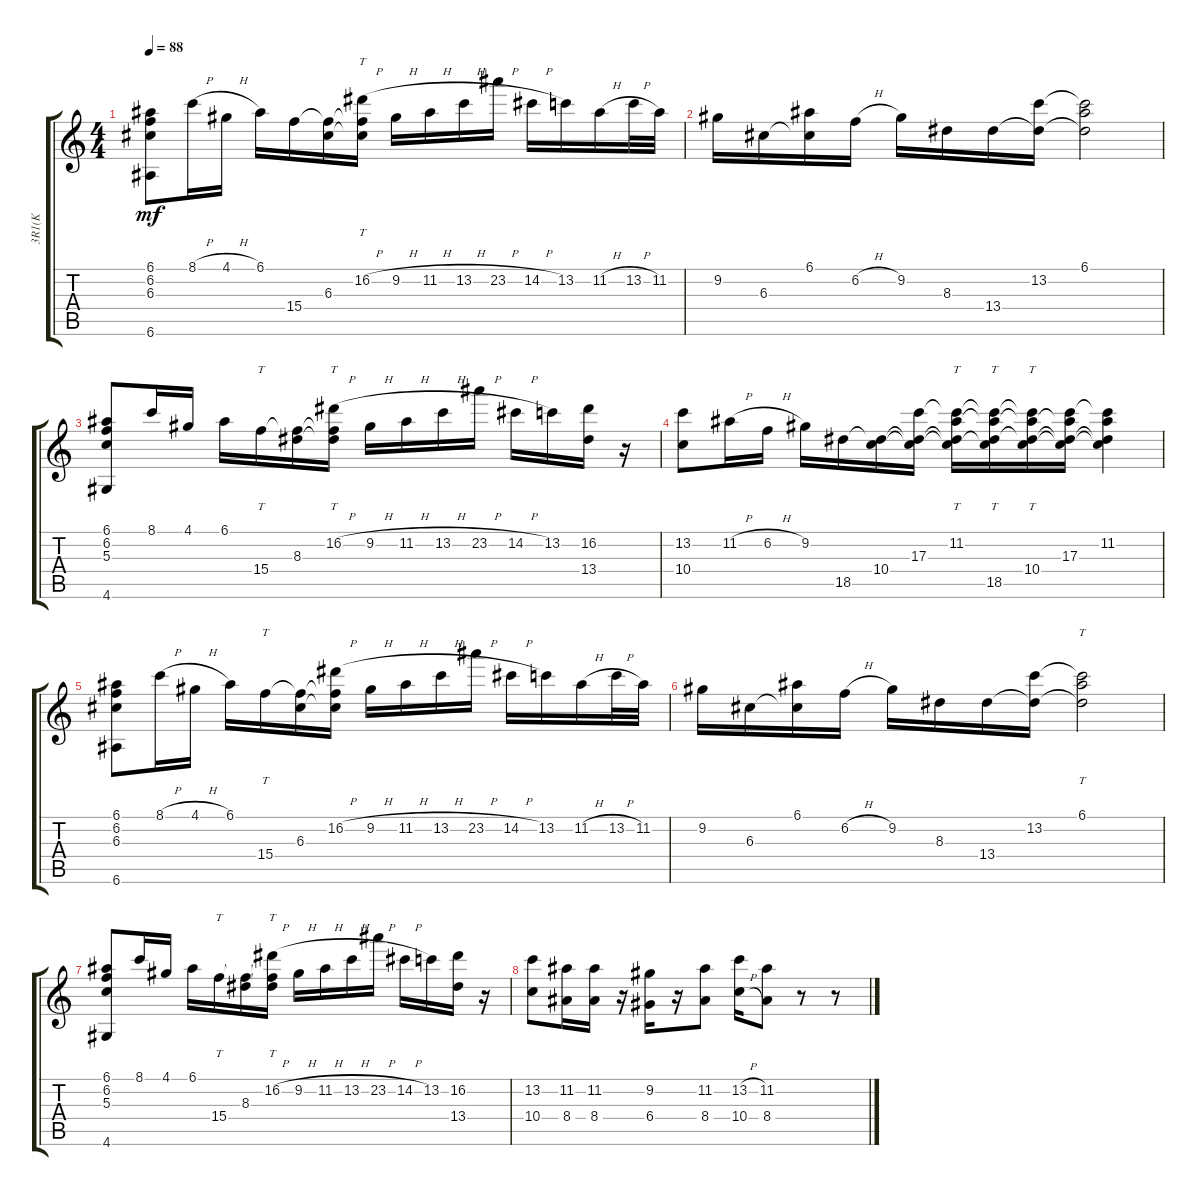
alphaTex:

\track ("3R1(K" "3R1(K") {instrument electricguitarclean}
\staff {score tabs}
\tuning (E4 B3 G3 D3 A2 E2) {hide}
\ts (4 4)
\tempo 88
\clef g2
\ks c
(6.1 6.2 6.3 6.6).8{dy mf} 8.1{h}.16 4.1{h}.16 6.1.16 15.4.16 (6.3 15.4{t}).16 (16.2{h} 6.3{t} 15.4{t}).16{tt} 9.2{h}.16 11.2{h}.16 13.2{h}.16 23.2{h}.16 14.2{h}.16 13.2.16 11.2{h}.16 13.2{h}.32 11.2.32 |
9.2.16 6.3.16 (6.1 6.3{t}).16 6.2{h}.16 9.2.16 8.3.16 13.4.16 (13.2 13.4{t}).16 (6.1 13.2{t} 13.4{t}).2 |
(6.1 6.2 5.3 4.6).8 8.1.16 4.1.16 6.1.16 15.4.16{tt} (8.3 15.4{t}).16 (16.2{h} 8.3{t} 15.4{t}).16{tt} 9.2{h}.16 11.2{h}.16 13.2{h}.16 23.2{h}.16 14.2{h}.16 13.2.16 (16.2 13.4).16 r.16 |
(13.2 10.4).8 11.2{h}.16 6.2{h}.16 9.2.16 18.5.16 (10.4 18.5{t}).16 (17.3 10.4{t} 18.5{t}).16 (11.2 17.3{t} 10.4{t} 18.5{t}).16{tt} (11.2{t} 17.3{t} 10.4{t} 18.5).16{tt} (11.2{t} 17.3{t} 10.4 18.5{t}).16{tt} (11.2{t} 17.3 10.4{t} 18.5{t}).16 (11.2 17.3{t} 10.4{t} 18.5{t}).4 |
(6.1 6.2 6.3 6.6).8 8.1{h}.16 4.1{h}.16 6.1.16 15.4.16{tt} (6.3 15.4{t}).16 (16.2{h} 6.3{t} 15.4{t}).16 9.2{h}.16 11.2{h}.16 13.2{h}.16 23.2{h}.16 14.2{h}.16 13.2.16 11.2{h}.16 13.2{h}.32 11.2.32 |
9.2.16 6.3.16 (6.1 6.3{t}).16 6.2{h}.16 9.2.16 8.3.16 13.4.16 (13.2 13.4{t}).16 (6.1 13.2{t} 13.4{t}).2{tt} |
(6.1 6.2 5.3 4.6).8 8.1.16 4.1.16 6.1.16 15.4.16{tt} (8.3 15.4{t}).16 (16.2{h} 8.3{t} 15.4{t}).16{tt} 9.2{h}.16 11.2{h}.16 13.2{h}.16 23.2{h}.16 14.2{h}.16 13.2.16 (16.2 13.4).16 r.16 |
(13.2 10.4).8 (11.2 8.4).16 (11.2 8.4).16 r.16 (9.2 6.4).16 r.16 (11.2 8.4).8 (13.2{h} 10.4{h}).16 (11.2 8.4).8 r.8 r.8
